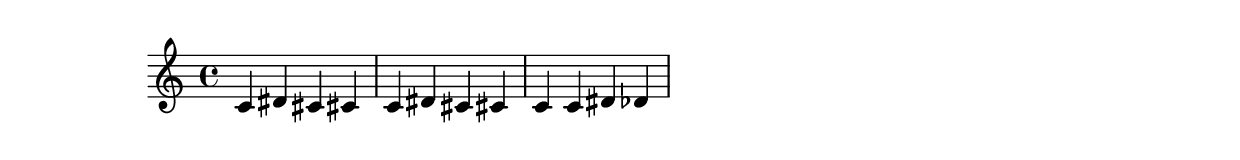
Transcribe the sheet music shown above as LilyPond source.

%% Do not edit this file; it is auto-generated from LSR http://lsr.dsi.unimi.it
%% This file is in the public domain.
\version "2.11.53"

\header {
  lsrtags = "pitches"

  doctitlees = "Alteraciones de estilo dodecafónico para todas las notas, incluidas las naturales"
  texidoces = "
En las obras de principios del s.XX, empezando por Schoenberg, Berg y
Webern (la \"Segunda\" escuela de Viena), cada nota de la escala de
doce tonos se debe tratar con igualdad, sin ninguna jerarquía como los
grados clásicos tonales.  Por tanto, estos compositores imprimen una
alteración accidental para cada nota, incluso en las notas naturales,
para enfatizar su nuevo enfoque de la teoría y el lenguaje musicales.

Este fragmento de código muestra cómo conseguir dichas reglas de
notación.

"


  texidoc = "
In early 20th century works, starting with Schoenberg, Berg and Webern
(the \"Second\" Viennese school), every pitch in the twelve-tone scale
has to be regarded as equal, without any hierarchy such as the
classical (tonal) degrees. Therefore, these composers print one
accidental for each note, even at natural pitches, to emphasize their
new approach to music theory and language.

This snippet shows how to achieve such notation rules. 

"
  doctitle = "Dodecaphonic-style accidentals for each note including naturals"
} % begin verbatim
webernAccidentals = {
  % the 5s are just "a value different from any accidental"
  \set Staff.keySignature = #'((0 . 5) (1 . 5) (2 . 5) (3 . 5)
                               (4 . 5) (5 . 5) (6 . 5))
  \set Staff.extraNatural = ##f
  #(set-accidental-style 'forget)
}

\score {
  {
    \webernAccidentals
    c'4 dis' cis' cis'
    c'4 dis' cis' cis'
    c'4 c' dis' des'
  }
  \layout {
    \context {
    \Staff
    \remove "Key_engraver"
    }
  }
}
